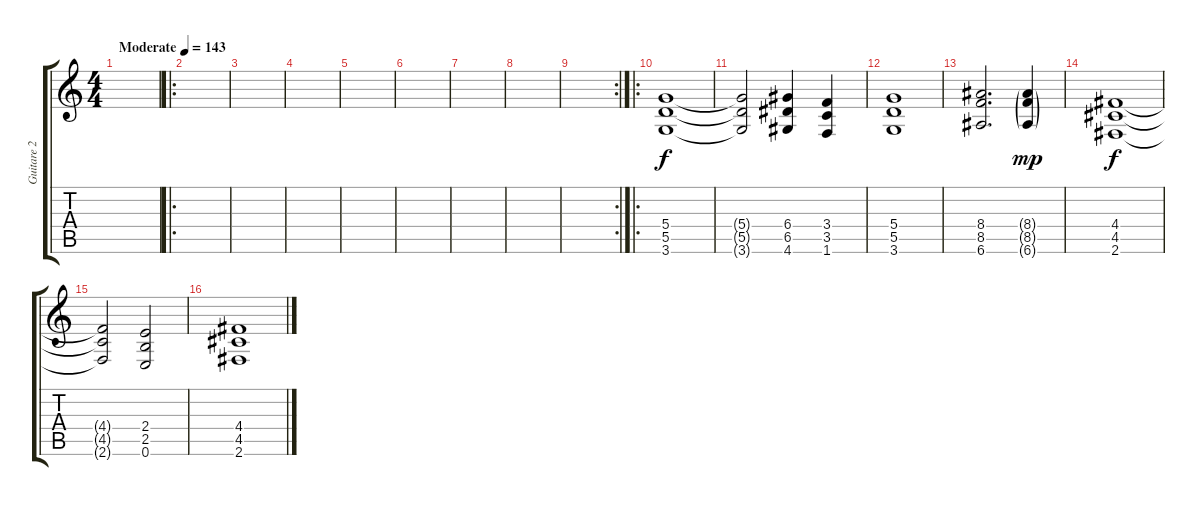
\track ("Guitare 2" "Guitare 2") {instrument distortionguitar}
\staff {score tabs}
\tuning (E4 B3 G3 D3 A2 E2) {hide}
\ts (4 4)
\tempo (143 "Moderate")
\clef g2
\ks c
|
\ro
|
|
|
|
|
|
|
\rc 2
|
\ro
(5.4 5.5 3.6).1 |
(5.4{t} 5.5{t} 3.6{t}).2 (6.4 6.5 4.6).4 (3.4 3.5 1.6).4 |
(5.4 5.5 3.6).1 |
(8.4 8.5 6.6).2{d} (8.4{g} 8.5{g} 6.6{g}).4{dy mp} |
(4.4 4.5 2.6).1{dy f} |
(4.4{t} 4.5{t} 2.6{t}).2 (2.4 2.5 0.6).2 |
(4.4 4.5 2.6).1
